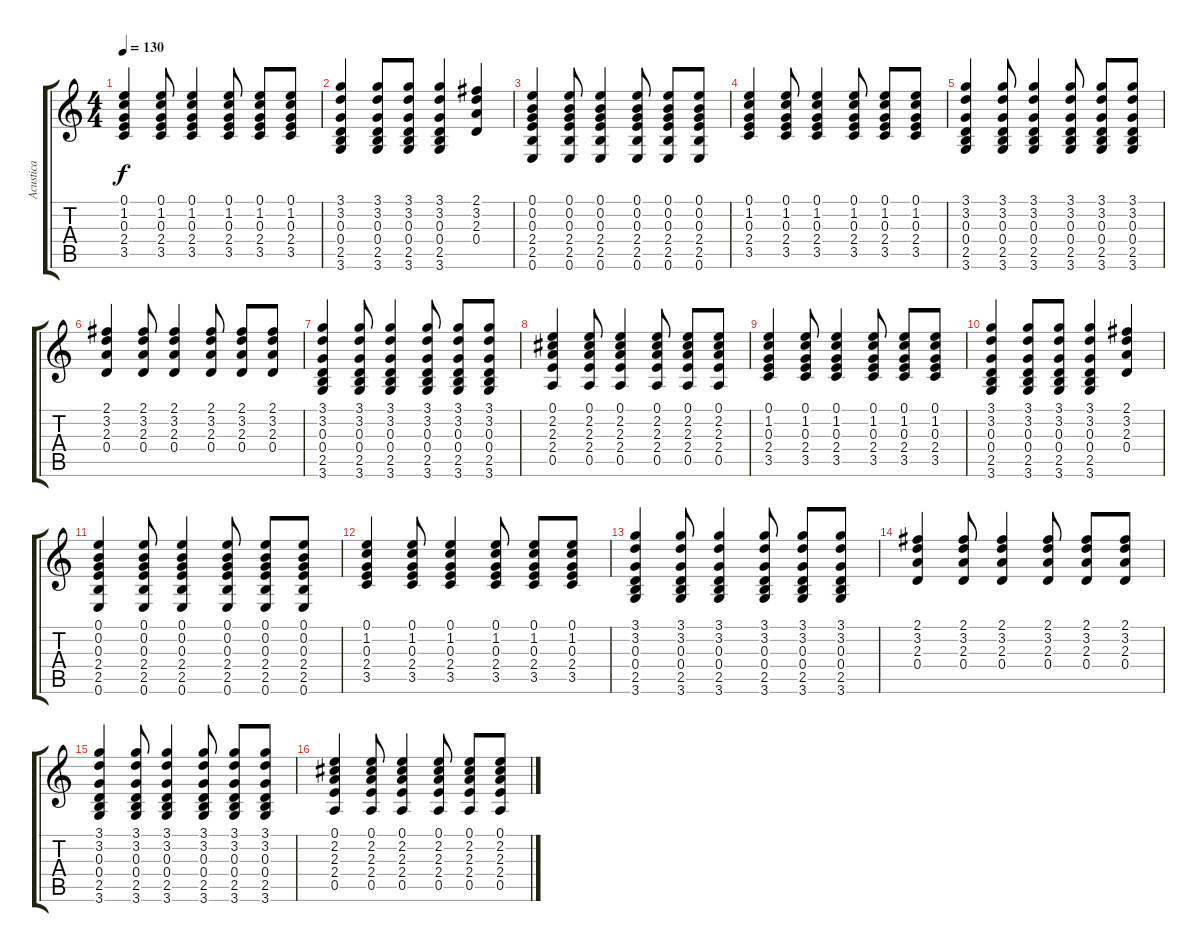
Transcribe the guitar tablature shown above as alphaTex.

\track ("Acustica" "Acustica") {instrument acousticguitarsteel}
\staff {score tabs}
\tuning (E4 B3 G3 D3 A2 E2) {hide}
\ts (4 4)
\tempo 130
\clef g2
\ks c
(0.1 1.2 0.3 2.4 3.5).4{dy f} (0.1 1.2 0.3 2.4 3.5).8 (0.1 1.2 0.3 2.4 3.5).4 (0.1 1.2 0.3 2.4 3.5).8 (0.1 1.2 0.3 2.4 3.5).8 (0.1 1.2 0.3 2.4 3.5).8 |
(3.1 3.2 0.3 0.4 2.5 3.6).4 (3.1 3.2 0.3 0.4 2.5 3.6).8 (3.1 3.2 0.3 0.4 2.5 3.6).8 (3.1 3.2 0.3 0.4 2.5 3.6).4 (2.1 3.2 2.3 0.4).4 |
(0.1 0.2 0.3 2.4 2.5 0.6).4 (0.1 0.2 0.3 2.4 2.5 0.6).8 (0.1 0.2 0.3 2.4 2.5 0.6).4 (0.1 0.2 0.3 2.4 2.5 0.6).8 (0.1 0.2 0.3 2.4 2.5 0.6).8 (0.1 0.2 0.3 2.4 2.5 0.6).8 |
(0.1 1.2 0.3 2.4 3.5).4 (0.1 1.2 0.3 2.4 3.5).8 (0.1 1.2 0.3 2.4 3.5).4 (0.1 1.2 0.3 2.4 3.5).8 (0.1 1.2 0.3 2.4 3.5).8 (0.1 1.2 0.3 2.4 3.5).8 |
(3.1 3.2 0.3 0.4 2.5 3.6).4 (3.1 3.2 0.3 0.4 2.5 3.6).8 (3.1 3.2 0.3 0.4 2.5 3.6).4 (3.1 3.2 0.3 0.4 2.5 3.6).8 (3.1 3.2 0.3 0.4 2.5 3.6).8 (3.1 3.2 0.3 0.4 2.5 3.6).8 |
(2.1 3.2 2.3 0.4).4 (2.1 3.2 2.3 0.4).8 (2.1 3.2 2.3 0.4).4 (2.1 3.2 2.3 0.4).8 (2.1 3.2 2.3 0.4).8 (2.1 3.2 2.3 0.4).8 |
(3.1 3.2 0.3 0.4 2.5 3.6).4 (3.1 3.2 0.3 0.4 2.5 3.6).8 (3.1 3.2 0.3 0.4 2.5 3.6).4 (3.1 3.2 0.3 0.4 2.5 3.6).8 (3.1 3.2 0.3 0.4 2.5 3.6).8 (3.1 3.2 0.3 0.4 2.5 3.6).8 |
(0.1 2.2 2.3 2.4 0.5).4 (0.1 2.2 2.3 2.4 0.5).8 (0.1 2.2 2.3 2.4 0.5).4 (0.1 2.2 2.3 2.4 0.5).8 (0.1 2.2 2.3 2.4 0.5).8 (0.1 2.2 2.3 2.4 0.5).8 |
(0.1 1.2 0.3 2.4 3.5).4 (0.1 1.2 0.3 2.4 3.5).8 (0.1 1.2 0.3 2.4 3.5).4 (0.1 1.2 0.3 2.4 3.5).8 (0.1 1.2 0.3 2.4 3.5).8 (0.1 1.2 0.3 2.4 3.5).8 |
(3.1 3.2 0.3 0.4 2.5 3.6).4 (3.1 3.2 0.3 0.4 2.5 3.6).8 (3.1 3.2 0.3 0.4 2.5 3.6).8 (3.1 3.2 0.3 0.4 2.5 3.6).4 (2.1 3.2 2.3 0.4).4 |
(0.1 0.2 0.3 2.4 2.5 0.6).4 (0.1 0.2 0.3 2.4 2.5 0.6).8 (0.1 0.2 0.3 2.4 2.5 0.6).4 (0.1 0.2 0.3 2.4 2.5 0.6).8 (0.1 0.2 0.3 2.4 2.5 0.6).8 (0.1 0.2 0.3 2.4 2.5 0.6).8 |
(0.1 1.2 0.3 2.4 3.5).4 (0.1 1.2 0.3 2.4 3.5).8 (0.1 1.2 0.3 2.4 3.5).4 (0.1 1.2 0.3 2.4 3.5).8 (0.1 1.2 0.3 2.4 3.5).8 (0.1 1.2 0.3 2.4 3.5).8 |
(3.1 3.2 0.3 0.4 2.5 3.6).4 (3.1 3.2 0.3 0.4 2.5 3.6).8 (3.1 3.2 0.3 0.4 2.5 3.6).4 (3.1 3.2 0.3 0.4 2.5 3.6).8 (3.1 3.2 0.3 0.4 2.5 3.6).8 (3.1 3.2 0.3 0.4 2.5 3.6).8 |
(2.1 3.2 2.3 0.4).4 (2.1 3.2 2.3 0.4).8 (2.1 3.2 2.3 0.4).4 (2.1 3.2 2.3 0.4).8 (2.1 3.2 2.3 0.4).8 (2.1 3.2 2.3 0.4).8 |
(3.1 3.2 0.3 0.4 2.5 3.6).4 (3.1 3.2 0.3 0.4 2.5 3.6).8 (3.1 3.2 0.3 0.4 2.5 3.6).4 (3.1 3.2 0.3 0.4 2.5 3.6).8 (3.1 3.2 0.3 0.4 2.5 3.6).8 (3.1 3.2 0.3 0.4 2.5 3.6).8 |
(0.1 2.2 2.3 2.4 0.5).4 (0.1 2.2 2.3 2.4 0.5).8 (0.1 2.2 2.3 2.4 0.5).4 (0.1 2.2 2.3 2.4 0.5).8 (0.1 2.2 2.3 2.4 0.5).8 (0.1 2.2 2.3 2.4 0.5).8
